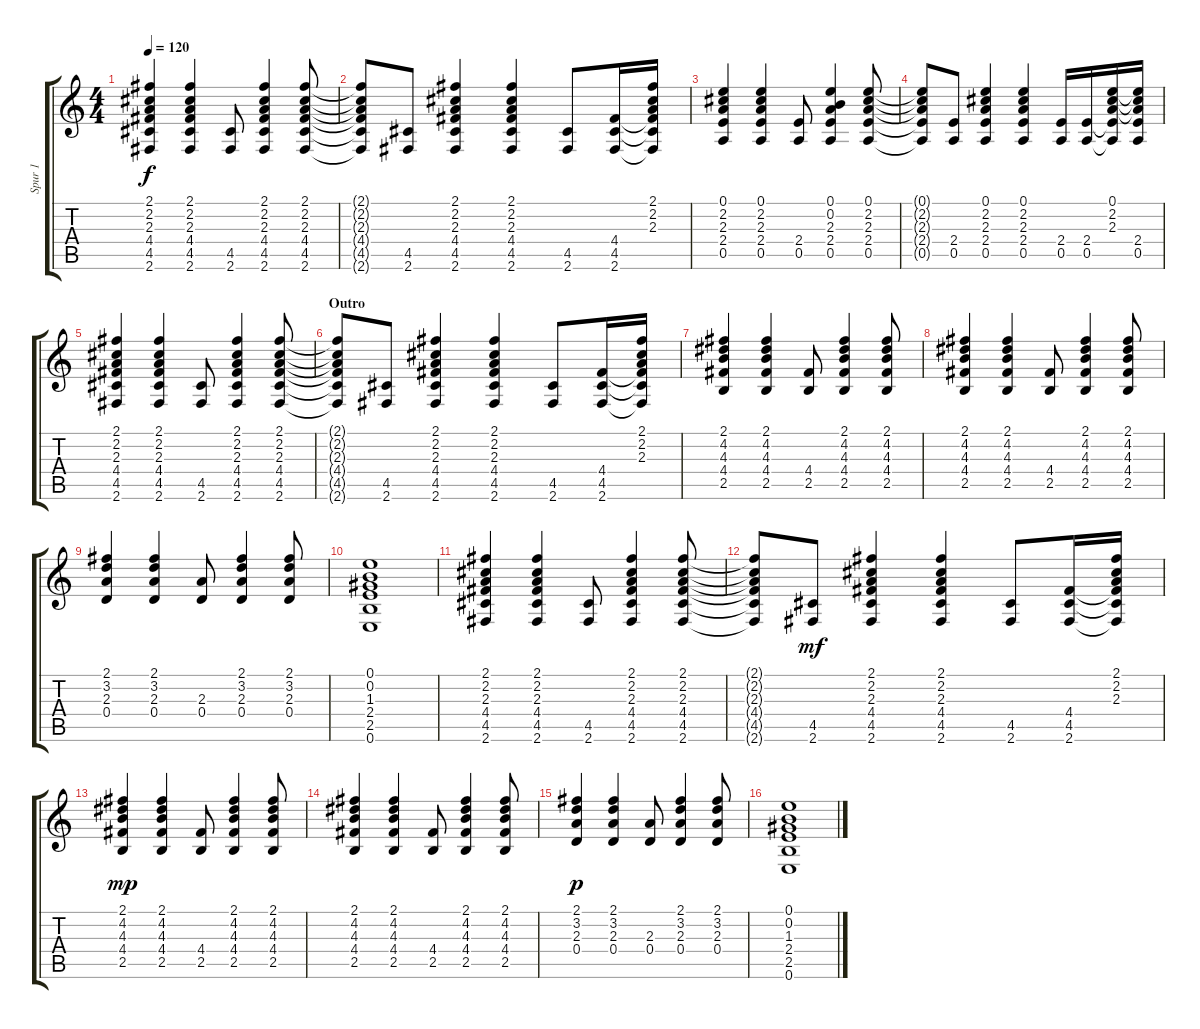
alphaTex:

\track ("Spur 1" "Spur 1") {instrument acousticguitarsteel}
\staff {score tabs}
\tuning (E4 B3 G3 D3 A2 E2) {hide}
\ts (4 4)
\tempo 120
\clef g2
\ks c
(2.1 2.2 2.3 4.4 4.5 2.6).4{dy f} (2.1 2.2 2.3 4.4 4.5 2.6).4 (4.5 2.6).8 (2.1 2.2 2.3 4.4 4.5 2.6).4 (2.1 2.2 2.3 4.4 4.5 2.6).8 |
(2.1{t} 2.2{t} 2.3{t} 4.4{t} 4.5{t} 2.6{t}).8 (4.5 2.6).8 (2.1 2.2 2.3 4.4 4.5 2.6).4 (2.1 2.2 2.3 4.4 4.5 2.6).4 (4.5 2.6).8 (4.4 4.5 2.6).16 (2.1 2.2 2.3 4.4{t} 4.5{t} 2.6{t}).16 |
(0.1 2.2 2.3 2.4 0.5).4 (0.1 2.2 2.3 2.4 0.5).4 (2.4 0.5).8 (0.1 0.2 2.3 2.4 0.5).4 (0.1 2.2 2.3 2.4 0.5).8 |
(0.1{t} 2.2{t} 2.3{t} 2.4{t} 0.5{t}).8 (2.4 0.5).8 (0.1 2.2 2.3 2.4 0.5).4 (0.1 2.2 2.3 2.4 0.5).4 (2.4 0.5).16 (2.4 0.5).16 (0.1 2.2 2.3 2.4{t} 0.5{t}).16 (0.1{t} 2.2{t} 2.3{t} 2.4 0.5).16 |
(2.1 2.2 2.3 4.4 4.5 2.6).4 (2.1 2.2 2.3 4.4 4.5 2.6).4 (4.5 2.6).8 (2.1 2.2 2.3 4.4 4.5 2.6).4 (2.1 2.2 2.3 4.4 4.5 2.6).8 |
\section ("" "Outro")
(2.1{t} 2.2{t} 2.3{t} 4.4{t} 4.5{t} 2.6{t}).8 (4.5 2.6).8 (2.1 2.2 2.3 4.4 4.5 2.6).4 (2.1 2.2 2.3 4.4 4.5 2.6).4 (4.5 2.6).8 (4.4 4.5 2.6).16 (2.1 2.2 2.3 4.4{t} 4.5{t} 2.6{t}).16 |
(2.1 4.2 4.3 4.4 2.5).4 (2.1 4.2 4.3 4.4 2.5).4 (4.4 2.5).8 (2.1 4.2 4.3 4.4 2.5).4 (2.1 4.2 4.3 4.4 2.5).8 |
(2.1 4.2 4.3 4.4 2.5).4 (2.1 4.2 4.3 4.4 2.5).4 (4.4 2.5).8 (2.1 4.2 4.3 4.4 2.5).4 (2.1 4.2 4.3 4.4 2.5).8 |
(2.1 3.2 2.3 0.4).4 (2.1 3.2 2.3 0.4).4 (2.3 0.4).8 (2.1 3.2 2.3 0.4).4 (2.1 3.2 2.3 0.4).8 |
(0.1 0.2 1.3 2.4 2.5 0.6).1 |
(2.1 2.2 2.3 4.4 4.5 2.6).4 (2.1 2.2 2.3 4.4 4.5 2.6).4 (4.5 2.6).8 (2.1 2.2 2.3 4.4 4.5 2.6).4 (2.1 2.2 2.3 4.4 4.5 2.6).8 |
(2.1{t} 2.2{t} 2.3{t} 4.4{t} 4.5{t} 2.6{t}).8 (4.5 2.6).8{dy mf} (2.1 2.2 2.3 4.4 4.5 2.6).4 (2.1 2.2 2.3 4.4 4.5 2.6).4 (4.5 2.6).8 (4.4 4.5 2.6).16 (2.1 2.2 2.3 4.4{t} 4.5{t} 2.6{t}).16 |
(2.1 4.2 4.3 4.4 2.5).4{dy mp} (2.1 4.2 4.3 4.4 2.5).4 (4.4 2.5).8 (2.1 4.2 4.3 4.4 2.5).4 (2.1 4.2 4.3 4.4 2.5).8 |
(2.1 4.2 4.3 4.4 2.5).4 (2.1 4.2 4.3 4.4 2.5).4 (4.4 2.5).8 (2.1 4.2 4.3 4.4 2.5).4 (2.1 4.2 4.3 4.4 2.5).8 |
(2.1 3.2 2.3 0.4).4{dy p} (2.1 3.2 2.3 0.4).4 (2.3 0.4).8 (2.1 3.2 2.3 0.4).4 (2.1 3.2 2.3 0.4).8 |
(0.1 0.2 1.3 2.4 2.5 0.6).1
